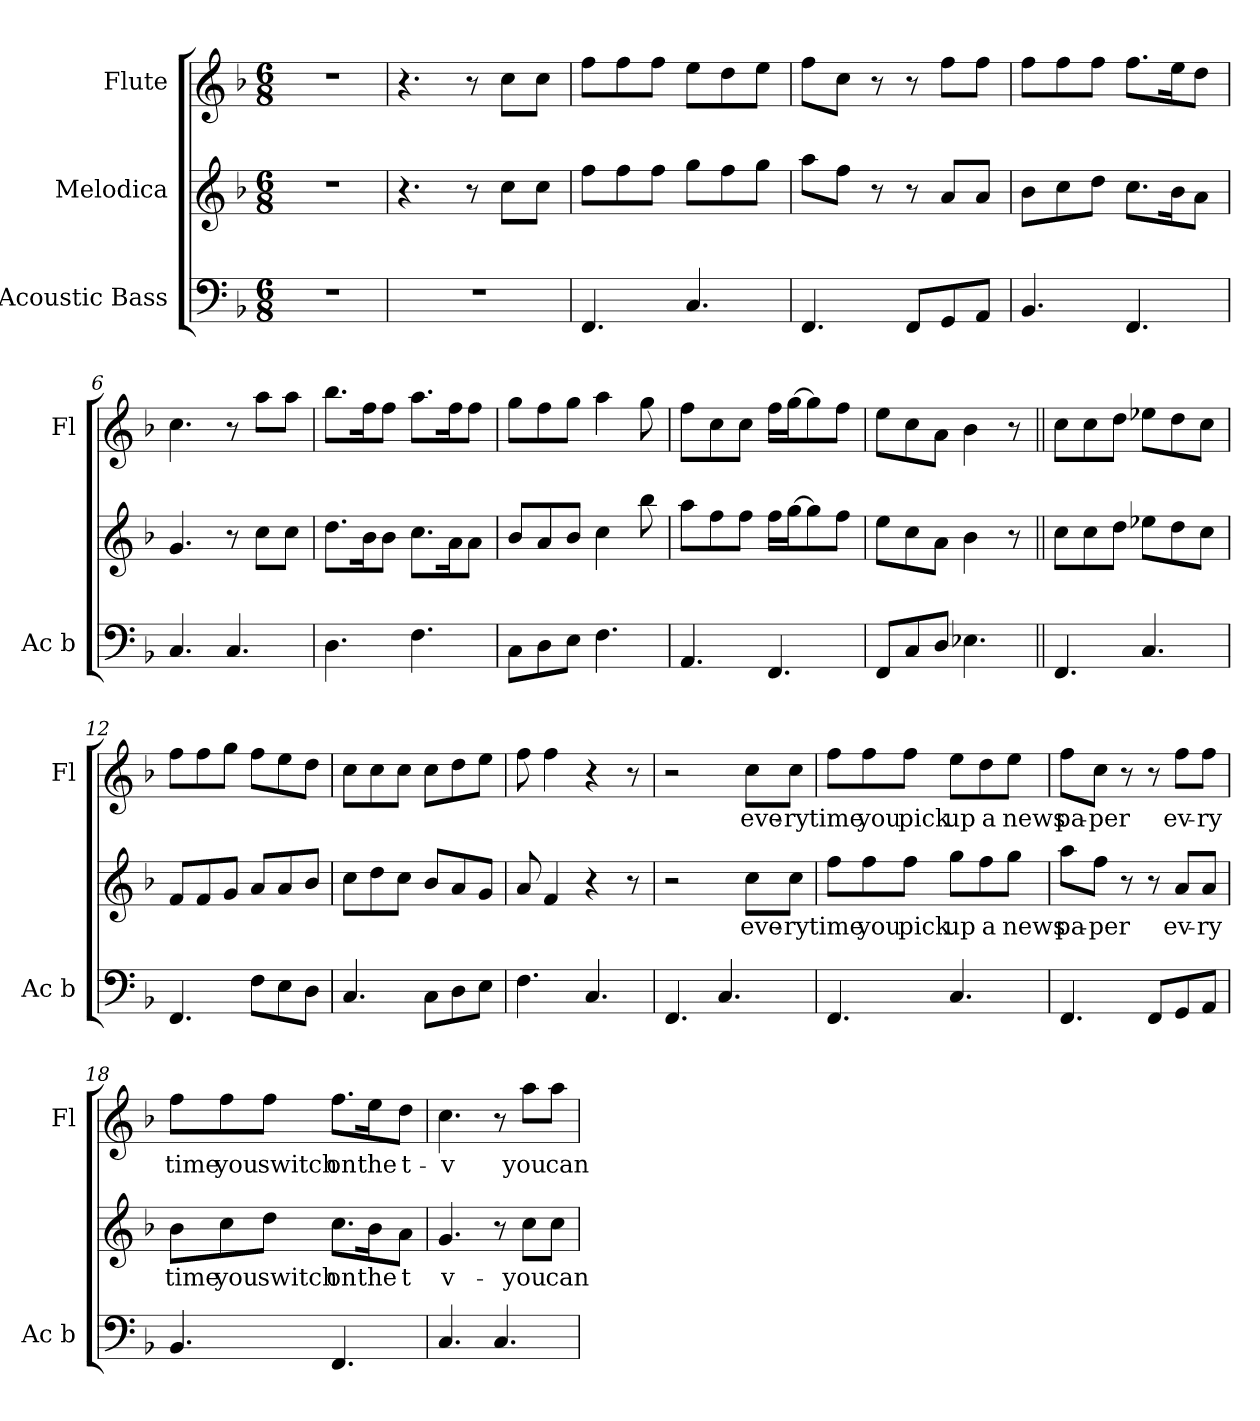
**kern	**kern	**text	**kern	**text
*part3	*part2	*part2	*part1	*part1
*staff3	*staff2	*staff2	*staff1	*staff1
*I"Acoustic Bass	*I"Melodica	*	*I"Flute	*
*I'Ac b	*	*	*I'Fl	*
*clefF4	*clefG2	*	*clefG2	*
*ITrd7c12	*	*	*	*
*k[b-]	*k[b-]	*	*k[b-]	*
*M6/8	*M6/8	*	*M6/8	*
*MM110	*MM110	*	*MM110	*
=1	=1	=1	=1	=1
2.r	2.r	.	2.r	.
=2	=2	=2	=2	=2
2.r	4.r	.	4.r	.
.	8r	.	8r	.
.	8cc\L	.	8cc\L	.
.	8cc\J	.	8cc\J	.
=3	=3	=3	=3	=3
4.FFF/	8ff\L	.	8ff\L	.
.	8ff\	.	8ff\	.
.	8ff\J	.	8ff\J	.
4.CC/	8gg\L	.	8ee\L	.
.	8ff\	.	8dd\	.
.	8gg\J	.	8ee\J	.
=4	=4	=4	=4	=4
4.FFF/	8aa\L	.	8ff\L	.
.	8ff\J	.	8cc\J	.
.	8r	.	8r	.
8FFF/L	8r	.	8r	.
8GGG/	8a/L	.	8ff\L	.
8AAA/J	8a/J	.	8ff\J	.
=5	=5	=5	=5	=5
4.BBB-/	8b-\L	.	8ff\L	.
.	8cc\	.	8ff\	.
.	8dd\J	.	8ff\J	.
4.FFF/	8.cc\L	.	8.ff\L	.
.	16b-\K	.	16ee\K	.
.	8a\J	.	8dd\J	.
=6	=6	=6	=6	=6
4.CC/	4.g/	.	4.cc\	.
4.CC/	8r	.	8r	.
.	8cc\L	.	8aa\L	.
.	8cc\J	.	8aa\J	.
=7	=7	=7	=7	=7
4.DD\	8.dd\L	.	8.bb-\L	.
.	16b-\K	.	16ff\K	.
.	8b-\J	.	8ff\J	.
4.FF\	8.cc\L	.	8.aa\L	.
.	16a\K	.	16ff\K	.
.	8a\J	.	8ff\J	.
=8	=8	=8	=8	=8
8CC\L	8b-/L	.	8gg\L	.
8DD\	8a/	.	8ff\	.
8EE\J	8b-/J	.	8gg\J	.
4.FF\	4cc\	.	4aa\	.
.	8bb-\	.	8gg\	.
!!LO:LB:g=z
=9	=9	=9	=9	=9
4.AAA/	8aa\L	.	8ff\L	.
.	8ff\	.	8cc\	.
.	8ff\J	.	8cc\J	.
4.FFF/	16ff\LL	.	16ff\LL	.
.	[16gg\J	.	[16gg\J	.
.	8gg\]	.	8gg\]	.
.	8ff\J	.	8ff\J	.
=10	=10	=10	=10	=10
8FFF/L	8ee\L	.	8ee\L	.
8CC/	8cc\	.	8cc\	.
8DD/J	8a\J	.	8a\J	.
4.EE-X\	4b-\	.	4b-\	.
.	8r	.	8r	.
=11||	=11||	=11||	=11||	=11||
4.FFF/	8cc\L	.	8cc\L	.
.	8cc\	.	8cc\	.
.	8dd\J	.	8dd\J	.
4.CC/	8ee-X\L	.	8ee-X\L	.
.	8dd\	.	8dd\	.
.	8cc\J	.	8cc\J	.
=12	=12	=12	=12	=12
4.FFF/	8f/L	.	8ff\L	.
.	8f/	.	8ff\	.
.	8g/J	.	8gg\J	.
8FF\L	8a/L	.	8ff\L	.
8EE\	8a/	.	8ee\	.
8DD\J	8b-/J	.	8dd\J	.
=13	=13	=13	=13	=13
4.CC/	8cc\L	.	8cc\L	.
.	8dd\	.	8cc\	.
.	8cc\J	.	8cc\J	.
8CC\L	8b-/L	.	8cc\L	.
8DD\	8a/	.	8dd\	.
8EE\J	8g/J	.	8ee\J	.
=14	=14	=14	=14	=14
4.FF\	8a/	.	8ff\	.
.	4f/	.	4ff\	.
4.CC/	4r	.	4r	.
.	8r	.	8r	.
=15	=15	=15	=15	=15
4.FFF/	2r	.	2r	.
4.CC/	.	.	.	.
!	!	!LO:LY:b	!	!LO:LY:b
.	8cc\L	eve-	8cc\L	eve-
!	!	!LO:LY:b	!	!LO:LY:b
.	8cc\J	-ry	8cc\J	-ry
!!LO:LB:g=z
=16	=16	=16	=16	=16
!	!	!LO:LY:b	!	!LO:LY:b
4.FFF/	8ff\L	time	8ff\L	time
!	!	!LO:LY:b	!	!LO:LY:b
.	8ff\	you	8ff\	you
!	!	!LO:LY:b	!	!LO:LY:b
.	8ff\J	pick	8ff\J	pick
!	!	!LO:LY:b	!	!LO:LY:b
4.CC/	8gg\L	up	8ee\L	up
!	!	!LO:LY:b	!	!LO:LY:b
.	8ff\	a	8dd\	a
!	!	!LO:LY:b	!	!LO:LY:b
.	8gg\J	news	8ee\J	news
=17	=17	=17	=17	=17
!	!	!LO:LY:b	!	!LO:LY:b
4.FFF/	8aa\L	pa-	8ff\L	pa-
!	!	!LO:LY:b	!	!LO:LY:b
.	8ff\J	-per	8cc\J	-per
.	8r	.	8r	.
8FFF/L	8r	.	8r	.
!	!	!LO:LY:b	!	!LO:LY:b
8GGG/	8a/L	ev-	8ff\L	ev-
!	!	!LO:LY:b	!	!LO:LY:b
8AAA/J	8a/J	-ry	8ff\J	-ry
=18	=18	=18	=18	=18
!	!	!LO:LY:b	!	!LO:LY:b
4.BBB-/	8b-\L	time	8ff\L	time
!	!	!LO:LY:b	!	!LO:LY:b
.	8cc\	you	8ff\	you
!	!	!LO:LY:b	!	!LO:LY:b
.	8dd\J	switch	8ff\J	switch
!	!	!LO:LY:b	!	!LO:LY:b
4.FFF/	8.cc\L	on	8.ff\L	on
!	!	!LO:LY:b	!	!LO:LY:b
.	16b-\K	the	16ee\K	the
!	!	!LO:LY:b	!	!LO:LY:b
.	8a\J	t	8dd\J	t-
=19	=19	=19	=19	=19
!	!	!LO:LY:b	!	!LO:LY:b
4.CC/	4.g/	v-	4.cc\	-v
4.CC/	8r	.	8r	.
!	!	!LO:LY:b	!	!LO:LY:b
.	8cc\L	-you	8aa\L	you
!	!	!LO:LY:b	!	!LO:LY:b
.	8cc\J	can	8aa\J	can
=	=	=	=	=
*-	*-	*-	*-	*-
